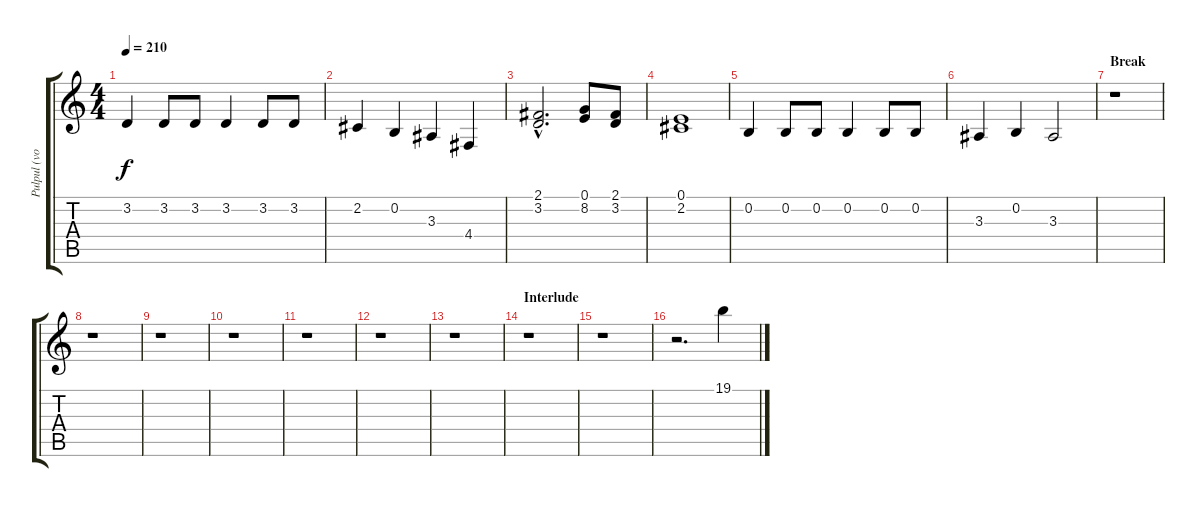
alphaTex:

\track ("Pulpul (voice)" "Pulpul (vo") {instrument cello}
\staff {score tabs}
\tuning (E4 B3 G3 D3 A2 E2) {hide}
\ts (4 4)
\tempo 210
\clef g2
\ks c
3.2.4{dy f} 3.2.8 3.2.8 3.2.4 3.2.8 3.2.8 |
2.2.4 0.2.4 3.3.4 4.4.4 |
(2.1{hac} 3.2{hac}).2{d} (0.1 8.2).8 (2.1 3.2).8 |
(0.1 2.2).1 |
0.2.4 0.2.8 0.2.8 0.2.4 0.2.8 0.2.8 |
3.3.4 0.2.4 3.3.2 |
\section ("" "Break")
r.1 |
r.1 |
r.1 |
r.1 |
r.1 |
r.1 |
r.1 |
\section ("" "Interlude")
r.1 |
r.1 |
r.2{d} 19.1.4
